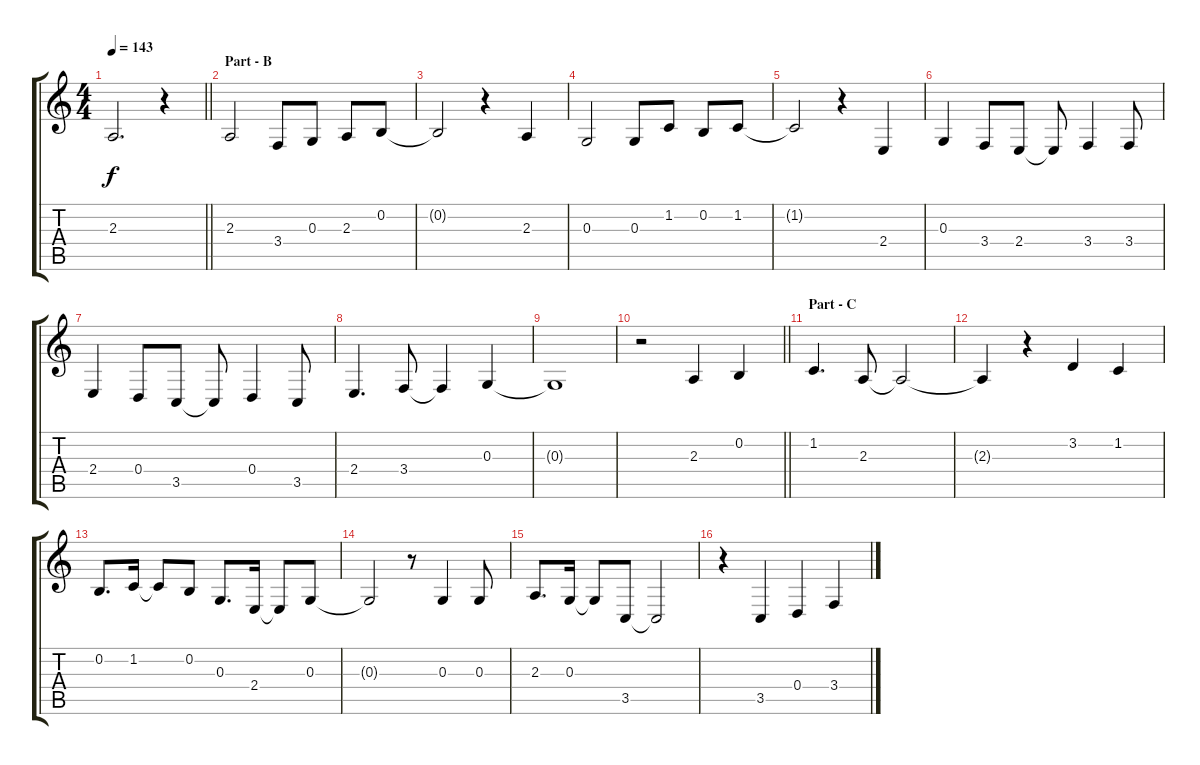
\track "" {instrument koto}
\staff {score tabs}
\tuning (E4 B3 G3 D3 A2 E2) {hide}
\ts (4 4)
\tempo 143
\clef g2
\barLineRight lightlight
\ks c
2.3{t}.2{d dy f} r.4 |
\section ("" "Part - B")
2.3.2 3.4.8 0.3.8 2.3.8 0.2.8 |
0.2{t}.2 r.4 2.3.4 |
0.3.2 0.3.8 1.2.8 0.2.8 1.2.8 |
1.2{t}.2 r.4 2.4.4 |
0.3.4 3.4.8 2.4.8 2.4{t}.8 3.4.4 3.4.8 |
2.4.4 0.4.8 3.5.8 3.5{t}.8 0.4.4 3.5.8 |
2.4.4{d} 3.4.8 3.4{t}.4 0.3.4 |
0.3{t}.1 |
\barLineRight lightlight
r.2 2.3.4 0.2.4 |
\section ("" "Part - C")
1.2.4{d} 2.3.8 2.3{t}.2 |
2.3{t}.4 r.4 3.2.4 1.2.4 |
0.2.8{d} 1.2.16 1.2{t}.8 0.2.8 0.3.8{d} 2.4.16 2.4{t}.8 0.3.8 |
0.3{t}.2 r.8 0.3.4 0.3.8 |
2.3.8{d} 0.3.16 0.3{t}.8 3.5.8 3.5{t}.2 |
r.4 3.5.4 0.4.4 3.4.4
